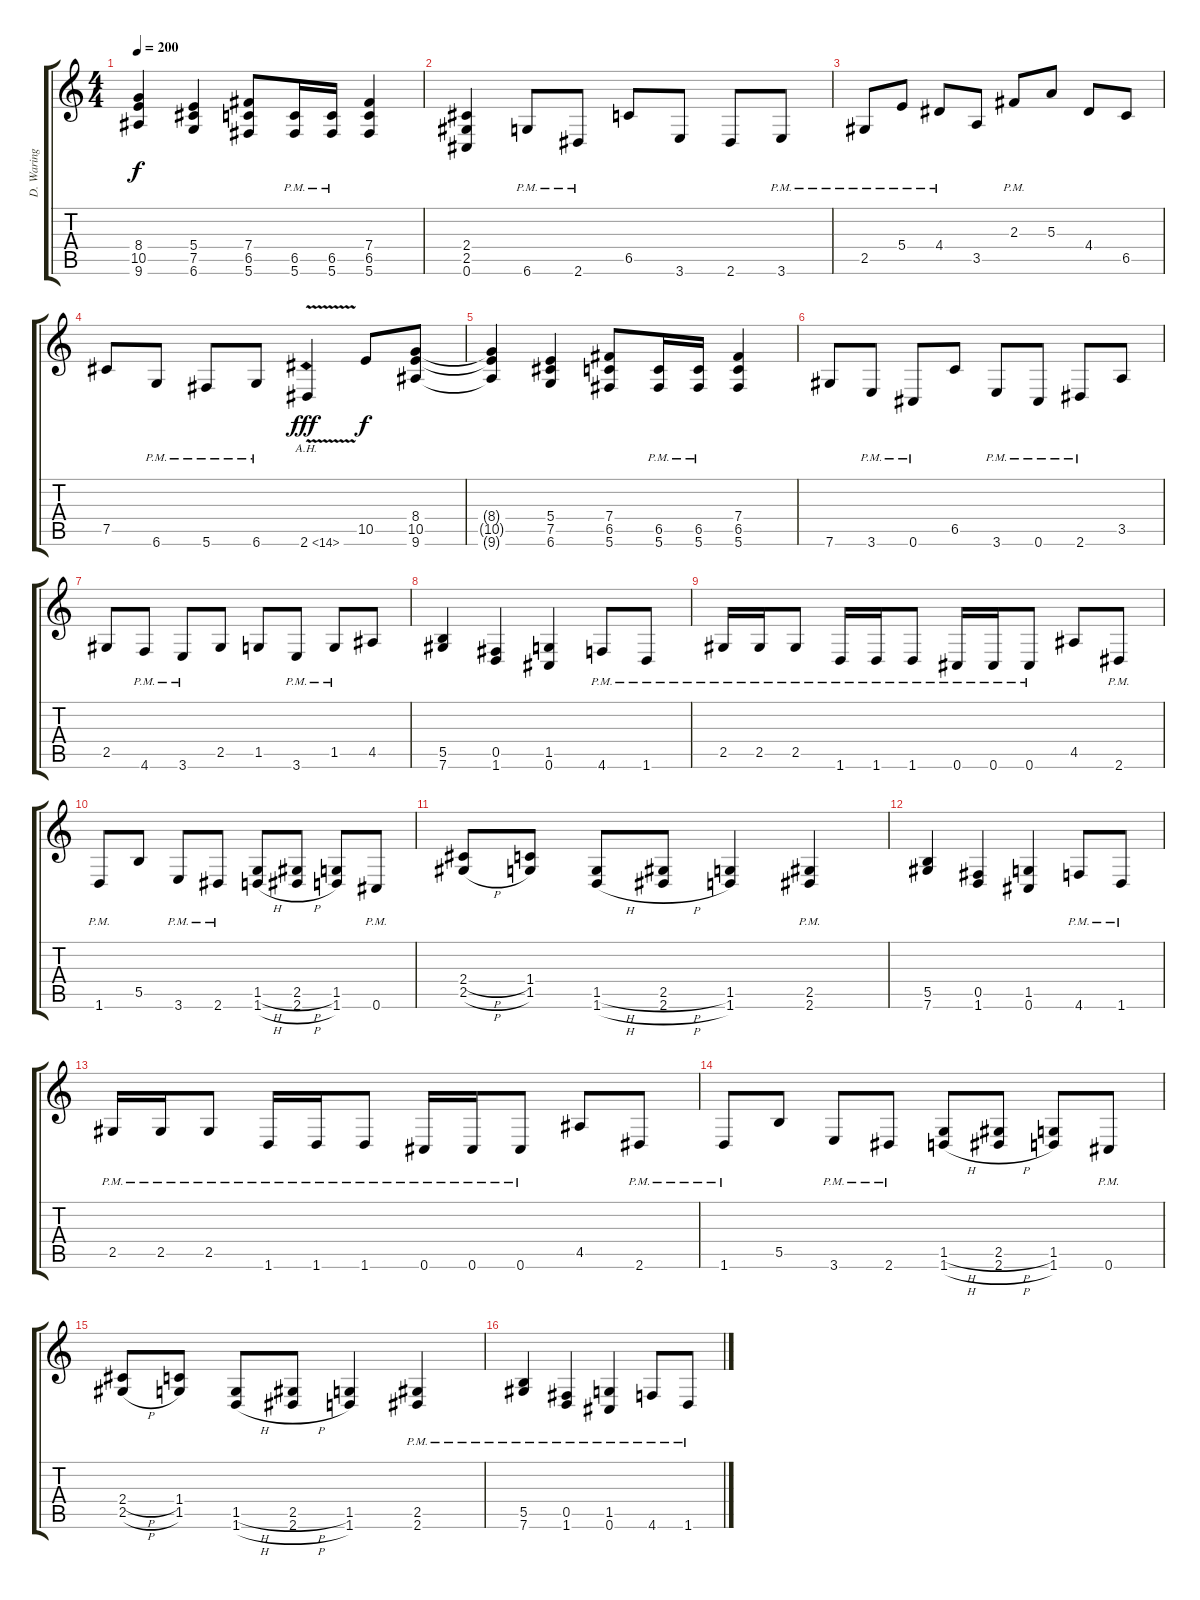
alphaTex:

\track ("D. Waring Gtr." "D. Waring ") {instrument distortionguitar}
\staff {score tabs}
\tuning (Db4 Ab3 E3 B2 Gb2 Db2) {hide}
\ts (4 4)
\tempo 200
\clef g2
\ks c
(8.4{t} 10.5{t} 9.6{t}).4{dy f} (5.4 7.5 6.6).4 (7.4 6.5 5.6).8 (6.5{pm} 5.6{pm}).16 (6.5{pm} 5.6{pm}).16 (7.4 6.5 5.6).4 |
(2.4 2.5 0.6).4 6.6{pm}.8 2.6{pm}.8 6.5.8 3.6.8 2.6.8 3.6{pm}.8 |
2.5{pm}.8 5.4{pm}.8 4.4{pm}.8 3.5.8 2.3{pm}.8 5.3.8 4.4.8 6.5.8 |
7.5.8 6.6{pm}.8 5.6{pm}.8 6.6{pm}.8 2.6{ah 12 v}.4{dy fff} 10.5.8{dy f} (8.4 10.5 9.6).8 |
(8.4{t} 10.5{t} 9.6{t}).4 (5.4 7.5 6.6).4 (7.4 6.5 5.6).8 (6.5{pm} 5.6{pm}).16 (6.5{pm} 5.6{pm}).16 (7.4 6.5 5.6).4 |
7.6.8 3.6{pm}.8 0.6{pm}.8 6.5.8 3.6{pm}.8 0.6{pm}.8 2.6{pm}.8 3.5.8 |
2.5.8 4.6{pm}.8 3.6{pm}.8 2.5.8 1.5.8 3.6{pm}.8 1.5{pm}.8 4.5.8 |
(5.5 7.6).4 (0.5 1.6).4 (1.5 0.6).4 4.6{pm}.8 1.6{pm}.8 |
2.5{pm}.16 2.5{pm}.16 2.5{pm}.8 1.6{pm}.16 1.6{pm}.16 1.6{pm}.8 0.6{pm}.16 0.6{pm}.16 0.6{pm}.8 4.5.8 2.6{pm}.8 |
1.6{pm}.8 5.5.8 3.6{pm}.8 2.6{pm}.8 (1.5{h} 1.6{h}).8 (2.5{h} 2.6{h}).8 (1.5 1.6).8 0.6{pm}.8 |
(2.4{h} 2.5{h}).8 (1.4 1.5).8 (1.5{h} 1.6{h}).8 (2.5{h} 2.6{h}).8 (1.5 1.6).4 (2.5{pm} 2.6{pm}).4 |
(5.5 7.6).4 (0.5 1.6).4 (1.5 0.6).4 4.6{pm}.8 1.6{pm}.8 |
2.5{pm}.16 2.5{pm}.16 2.5{pm}.8 1.6{pm}.16 1.6{pm}.16 1.6{pm}.8 0.6{pm}.16 0.6{pm}.16 0.6{pm}.8 4.5.8 2.6{pm}.8 |
1.6{pm}.8 5.5.8 3.6{pm}.8 2.6{pm}.8 (1.5{h} 1.6{h}).8 (2.5{h} 2.6{h}).8 (1.5 1.6).8 0.6{pm}.8 |
(2.4{h} 2.5{h}).8 (1.4 1.5).8 (1.5{h} 1.6{h}).8 (2.5{h} 2.6{h}).8 (1.5 1.6).4 (2.5{pm} 2.6{pm}).4 |
(5.5{pm} 7.6{pm}).4 (0.5{pm} 1.6{pm}).4 (1.5{pm} 0.6{pm}).4 4.6{pm}.8 1.6{pm}.8
